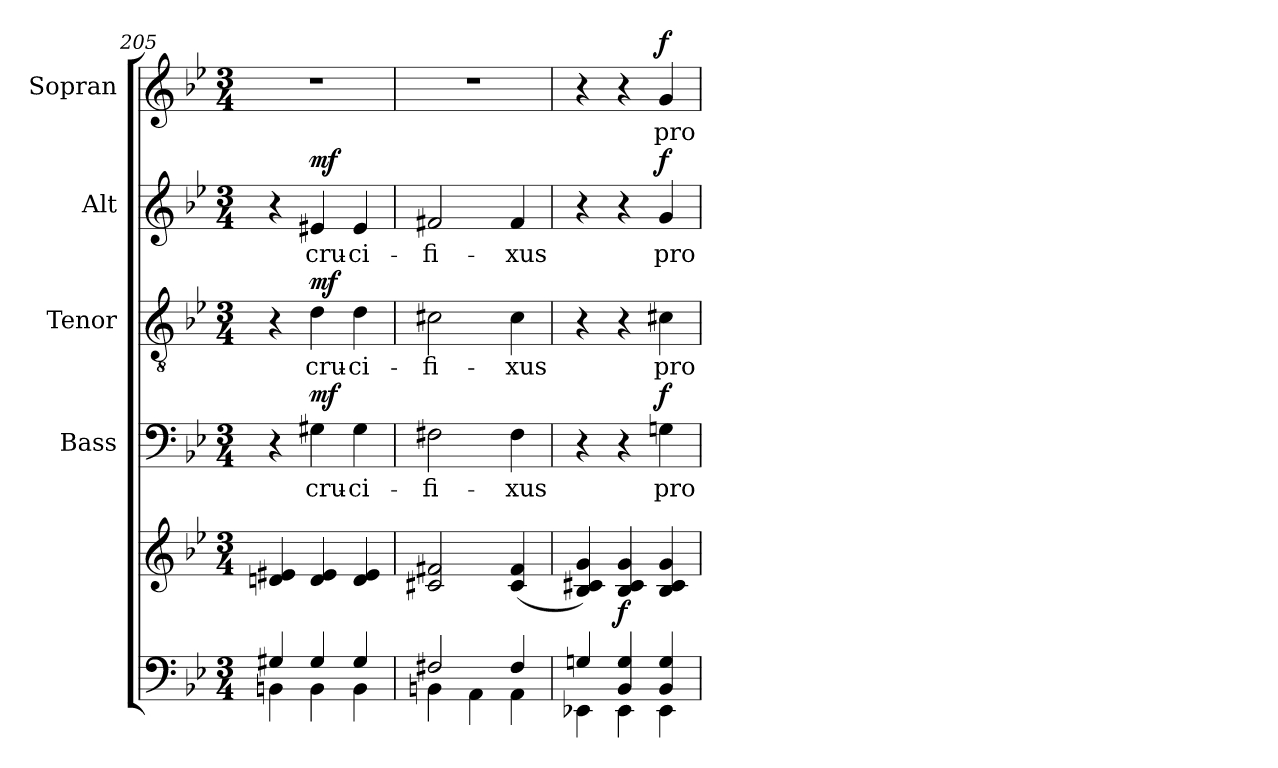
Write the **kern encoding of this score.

**kern	**kern	**dynam	**kern	**text	**dynam	**kern	**text	**dynam	**kern	**text	**dynam	**kern	**text	**dynam
*part5	*part5	*part5	*part4	*part4	*part4	*part3	*part3	*part3	*part2	*part2	*part2	*part1	*part1	*part1
*staff6	*staff5	*staff5/6	*staff4	*staff4	*staff4	*staff3	*staff3	*staff3	*staff2	*staff2	*staff2	*staff1	*staff1	*staff1
*	*	*	*I"Bass	*	*	*I"Tenor	*	*	*I"Alt	*	*	*I"Sopran	*	*
*	*	*	*I'B.	*	*	*I'T.	*	*	*I'A.	*	*	*I'S.	*	*
*clefF4	*clefG2	*	*clefF4	*	*	*clefGv2	*	*	*clefG2	*	*	*clefG2	*	*
*k[b-e-]	*k[b-e-]	*	*k[b-e-]	*	*	*k[b-e-]	*	*	*k[b-e-]	*	*	*k[b-e-]	*	*
*B-:	*B-:	*	*B-:	*	*	*B-:	*	*	*B-:	*	*	*B-:	*	*
*M3/4	*M3/4	*	*M3/4	*	*	*M3/4	*	*	*M3/4	*	*	*M3/4	*	*
=205	=205	=205	=205	=205	=205	=205	=205	=205	=205	=205	=205	=205	=205	=205
*^	*	*	*	*	*	*	*	*	*	*	*	*	*	*
4G#X/	4BBn\	4dn/ 4e#X/	.	4r	.	.	4r	.	.	4r	.	.	2.r	.	.
!	!	!	!	!	!LO:LY:b	!LO:DY:a	!	!LO:LY:b	!LO:DY:a	!	!LO:LY:b	!LO:DY:a	!	!	!
4G#/	4BB\	4d/ 4e#/	.	4G#X\	cru-	mf	4d\	cru-	mf	4e#X/	cru-	mf	.	.	.
!	!	!	!	!	!LO:LY:b	!	!	!LO:LY:b	!	!	!LO:LY:b	!	!	!	!
4G#/	4BB\	4d/ 4e#/	.	4G#\	-ci-	.	4d\	-ci-	.	4e#/	-ci-	.	.	.	.
=206	=206	=206	=206	=206	=206	=206	=206	=206	=206	=206	=206	=206	=206	=206	=206
!	!	!	!	!	!LO:LY:b	!	!	!LO:LY:b	!	!	!LO:LY:b	!	!	!	!
2F#X/	4BBn\	2c#X/ 2f#X/	.	2F#X\	-fi-	.	2c#X\	-fi-	.	2f#X/	-fi-	.	2.r	.	.
.	4AA\	.	.	.	.	.	.	.	.	.	.	.	.	.	.
!	!	!	!	!	!LO:LY:b	!	!	!LO:LY:b	!	!	!LO:LY:b	!	!	!	!
4F#/	4AA\	(4c#/ 4f#/	.	4F#\	-xus	.	4c#\	-xus	.	4f#/	-xus	.	.	.	.
!!LO:LB:g=z
=207	=207	=207	=207	=207	=207	=207	=207	=207	=207	=207	=207	=207	=207	=207	=207
4Gn/	4EE-X\	4B-/ 4c#X/ 4g/)	.	4r	.	.	4r	.	.	4r	.	.	4r	.	.
!	!	!	!LO:DY:b	!	!	!	!	!	!	!	!	!	!	!	!
4BB-/ 4G/	4EE-\	4B-/ 4c#/ 4g/	f	4r	.	.	4r	.	.	4r	.	.	4r	.	.
!	!	!	!	!	!LO:LY:b	!LO:DY:a	!	!LO:LY:b	!	!	!LO:LY:b	!LO:DY:a	!	!LO:LY:b	!LO:DY:a
4BB-/ 4G/	4EE-\	4B-/ 4c#/ 4g/	.	4Gn\	pro	f	4c#X\	pro	.	4g/	pro	f	4g/	pro	f
*v	*v	*	*	*	*	*	*	*	*	*	*	*	*	*	*
=	=	=	=	=	=	=	=	=	=	=	=	=	=	=
*-	*-	*-	*-	*-	*-	*-	*-	*-	*-	*-	*-	*-	*-	*-
